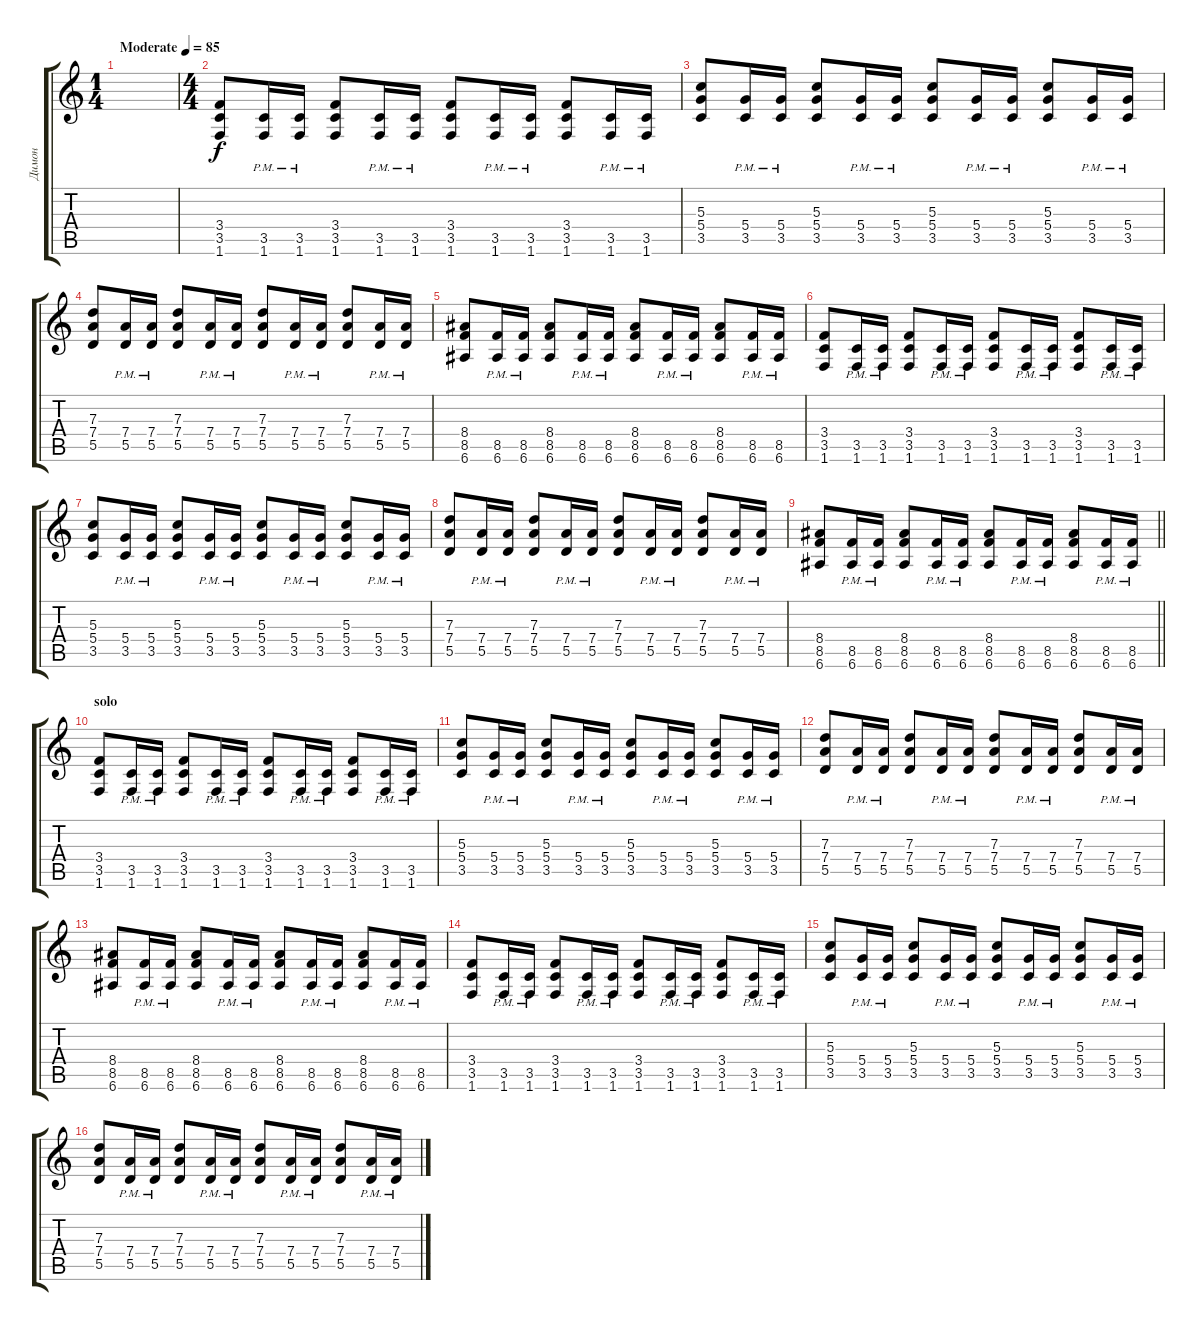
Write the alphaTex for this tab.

\track ("Димон" "Димон") {instrument distortionguitar}
\staff {score tabs}
\tuning (E4 B3 G3 D3 A2 E2) {hide}
\ts (1 4)
\tempo (85 "Moderate")
\clef g2
\ks c
|
\ts (4 4)
(3.4 3.5 1.6).8 (3.5{pm} 1.6{pm}).16 (3.5{pm} 1.6{pm}).16 (3.4 3.5 1.6).8 (3.5{pm} 1.6{pm}).16 (3.5{pm} 1.6{pm}).16 (3.4 3.5 1.6).8 (3.5{pm} 1.6{pm}).16 (3.5{pm} 1.6{pm}).16 (3.4 3.5 1.6).8 (3.5{pm} 1.6{pm}).16 (3.5{pm} 1.6{pm}).16 |
(5.3 5.4 3.5).8 (5.4{pm} 3.5{pm}).16 (5.4{pm} 3.5{pm}).16 (5.3 5.4 3.5).8 (5.4{pm} 3.5{pm}).16 (5.4{pm} 3.5{pm}).16 (5.3 5.4 3.5).8 (5.4{pm} 3.5{pm}).16 (5.4{pm} 3.5{pm}).16 (5.3 5.4 3.5).8 (5.4{pm} 3.5{pm}).16 (5.4{pm} 3.5{pm}).16 |
(7.3 7.4 5.5).8 (7.4{pm} 5.5{pm}).16 (7.4{pm} 5.5{pm}).16 (7.3 7.4 5.5).8 (7.4{pm} 5.5{pm}).16 (7.4{pm} 5.5{pm}).16 (7.3 7.4 5.5).8 (7.4{pm} 5.5{pm}).16 (7.4{pm} 5.5{pm}).16 (7.3 7.4 5.5).8 (7.4{pm} 5.5{pm}).16 (7.4{pm} 5.5{pm}).16 |
(8.4 8.5 6.6).8 (8.5{pm} 6.6{pm}).16 (8.5{pm} 6.6{pm}).16 (8.4 8.5 6.6).8 (8.5{pm} 6.6{pm}).16 (8.5{pm} 6.6{pm}).16 (8.4 8.5 6.6).8 (8.5{pm} 6.6{pm}).16 (8.5{pm} 6.6{pm}).16 (8.4 8.5 6.6).8 (8.5{pm} 6.6{pm}).16 (8.5{pm} 6.6{pm}).16 |
(3.4 3.5 1.6).8 (3.5{pm} 1.6{pm}).16 (3.5{pm} 1.6{pm}).16 (3.4 3.5 1.6).8 (3.5{pm} 1.6{pm}).16 (3.5{pm} 1.6{pm}).16 (3.4 3.5 1.6).8 (3.5{pm} 1.6{pm}).16 (3.5{pm} 1.6{pm}).16 (3.4 3.5 1.6).8 (3.5{pm} 1.6{pm}).16 (3.5{pm} 1.6{pm}).16 |
(5.3 5.4 3.5).8 (5.4{pm} 3.5{pm}).16 (5.4{pm} 3.5{pm}).16 (5.3 5.4 3.5).8 (5.4{pm} 3.5{pm}).16 (5.4{pm} 3.5{pm}).16 (5.3 5.4 3.5).8 (5.4{pm} 3.5{pm}).16 (5.4{pm} 3.5{pm}).16 (5.3 5.4 3.5).8 (5.4{pm} 3.5{pm}).16 (5.4{pm} 3.5{pm}).16 |
(7.3 7.4 5.5).8 (7.4{pm} 5.5{pm}).16 (7.4{pm} 5.5{pm}).16 (7.3 7.4 5.5).8 (7.4{pm} 5.5{pm}).16 (7.4{pm} 5.5{pm}).16 (7.3 7.4 5.5).8 (7.4{pm} 5.5{pm}).16 (7.4{pm} 5.5{pm}).16 (7.3 7.4 5.5).8 (7.4{pm} 5.5{pm}).16 (7.4{pm} 5.5{pm}).16 |
\barLineRight lightlight
(8.4 8.5 6.6).8 (8.5{pm} 6.6{pm}).16 (8.5{pm} 6.6{pm}).16 (8.4 8.5 6.6).8 (8.5{pm} 6.6{pm}).16 (8.5{pm} 6.6{pm}).16 (8.4 8.5 6.6).8 (8.5{pm} 6.6{pm}).16 (8.5{pm} 6.6{pm}).16 (8.4 8.5 6.6).8 (8.5{pm} 6.6{pm}).16 (8.5{pm} 6.6{pm}).16 |
\section ("" "solo")
(3.4 3.5 1.6).8 (3.5{pm} 1.6{pm}).16 (3.5{pm} 1.6{pm}).16 (3.4 3.5 1.6).8 (3.5{pm} 1.6{pm}).16 (3.5{pm} 1.6{pm}).16 (3.4 3.5 1.6).8 (3.5{pm} 1.6{pm}).16 (3.5{pm} 1.6{pm}).16 (3.4 3.5 1.6).8 (3.5{pm} 1.6{pm}).16 (3.5{pm} 1.6{pm}).16 |
(5.3 5.4 3.5).8 (5.4{pm} 3.5{pm}).16 (5.4{pm} 3.5{pm}).16 (5.3 5.4 3.5).8 (5.4{pm} 3.5{pm}).16 (5.4{pm} 3.5{pm}).16 (5.3 5.4 3.5).8 (5.4{pm} 3.5{pm}).16 (5.4{pm} 3.5{pm}).16 (5.3 5.4 3.5).8 (5.4{pm} 3.5{pm}).16 (5.4{pm} 3.5{pm}).16 |
(7.3 7.4 5.5).8 (7.4{pm} 5.5{pm}).16 (7.4{pm} 5.5{pm}).16 (7.3 7.4 5.5).8 (7.4{pm} 5.5{pm}).16 (7.4{pm} 5.5{pm}).16 (7.3 7.4 5.5).8 (7.4{pm} 5.5{pm}).16 (7.4{pm} 5.5{pm}).16 (7.3 7.4 5.5).8 (7.4{pm} 5.5{pm}).16 (7.4{pm} 5.5{pm}).16 |
(8.4 8.5 6.6).8 (8.5{pm} 6.6{pm}).16 (8.5{pm} 6.6{pm}).16 (8.4 8.5 6.6).8 (8.5{pm} 6.6{pm}).16 (8.5{pm} 6.6{pm}).16 (8.4 8.5 6.6).8 (8.5{pm} 6.6{pm}).16 (8.5{pm} 6.6{pm}).16 (8.4 8.5 6.6).8 (8.5{pm} 6.6{pm}).16 (8.5{pm} 6.6{pm}).16 |
(3.4 3.5 1.6).8 (3.5{pm} 1.6{pm}).16 (3.5{pm} 1.6{pm}).16 (3.4 3.5 1.6).8 (3.5{pm} 1.6{pm}).16 (3.5{pm} 1.6{pm}).16 (3.4 3.5 1.6).8 (3.5{pm} 1.6{pm}).16 (3.5{pm} 1.6{pm}).16 (3.4 3.5 1.6).8 (3.5{pm} 1.6{pm}).16 (3.5{pm} 1.6{pm}).16 |
(5.3 5.4 3.5).8 (5.4{pm} 3.5{pm}).16 (5.4{pm} 3.5{pm}).16 (5.3 5.4 3.5).8 (5.4{pm} 3.5{pm}).16 (5.4{pm} 3.5{pm}).16 (5.3 5.4 3.5).8 (5.4{pm} 3.5{pm}).16 (5.4{pm} 3.5{pm}).16 (5.3 5.4 3.5).8 (5.4{pm} 3.5{pm}).16 (5.4{pm} 3.5{pm}).16 |
(7.3 7.4 5.5).8 (7.4{pm} 5.5{pm}).16 (7.4{pm} 5.5{pm}).16 (7.3 7.4 5.5).8 (7.4{pm} 5.5{pm}).16 (7.4{pm} 5.5{pm}).16 (7.3 7.4 5.5).8 (7.4{pm} 5.5{pm}).16 (7.4{pm} 5.5{pm}).16 (7.3 7.4 5.5).8 (7.4{pm} 5.5{pm}).16 (7.4{pm} 5.5{pm}).16
